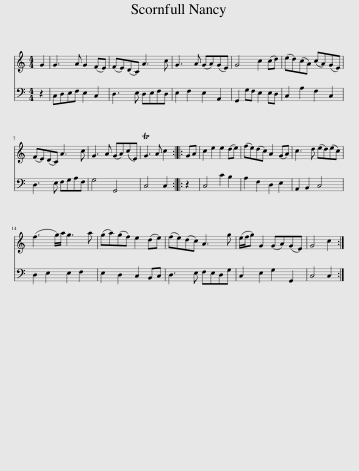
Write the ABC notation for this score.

X:1
%%score 1 2
L:1/8
M:4/4
I:linebreak $
K:C
V:1 treble
V:2 bass
V:1
 G2 | G3 A G2 (FE) | (FE)(DC) A3 c | G3 A (GA)(GE) | G4 c2 (cd) | %5
 (ed)(cA) (cA)(GE) |$ (FE)(DC) A3 c | G3 A (GA)(cE) | TG3 A c2 :: GA | %10
 c2 e2 e2 (de) | (fe)(dc) A2 (GA) | c3 d (ed)(ec) |$ (f3 g/)a/ g3 a | (ga)(gf) e2 (de) | %15
 (fe)(dc) A3 g | (e/f/g) G2 (GA)(GE) | G4 c2 :| %18
V:2
 z2 | C,D,E,F, E,2 C,2 | D,3 E, D,E,F,D, | E,2 F,2 E,2 A,,2 | G,,2 G,F, E,2 E,D, | %5
 C,2 A,2 F,2 C,2 |$ D,3 E, F,G,A,F, | G,4 G,,4 | C,4 C,2 :: z2 | %10
 C,4 C2 B,2 | A,2 F,2 D,2 E,2 | A,,2 B,,2 C,4 |$ D,2 E,2 E,2 F,2 | E,2 D,2 C,2 B,,C, | %15
 D,3 E, F,E,D,G, | C,2 E,2 G,2 G,,2 | C,4 C,2 :| %18
